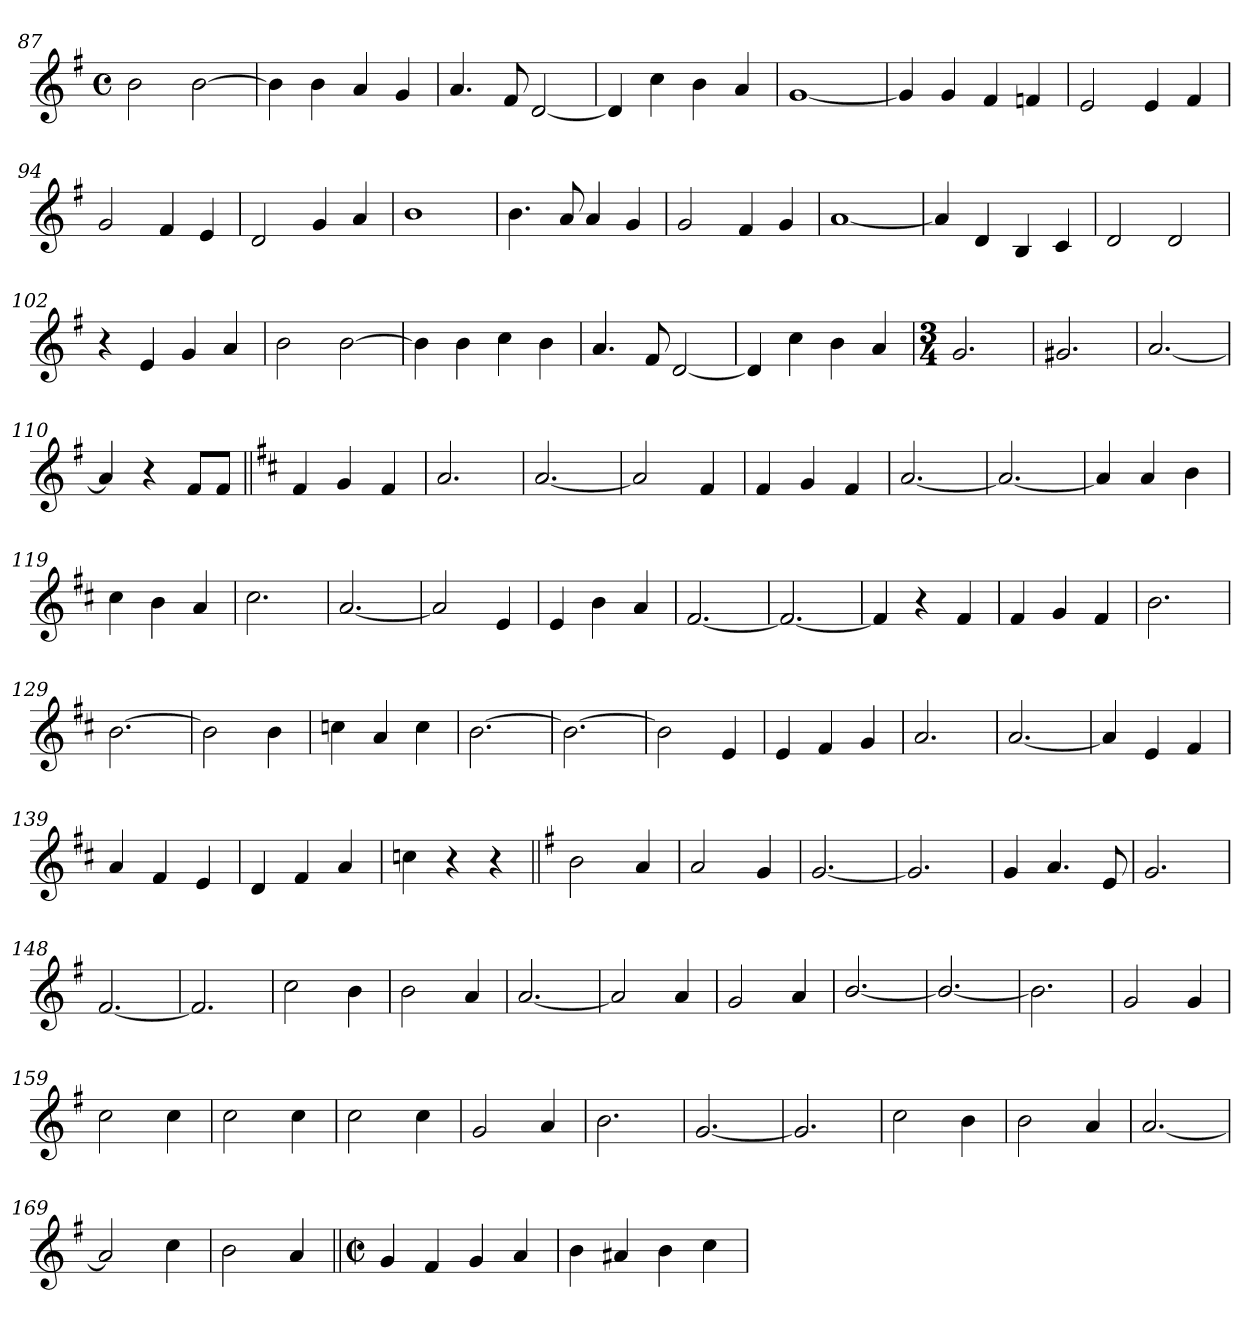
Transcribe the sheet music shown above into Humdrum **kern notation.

**kern
*part1
*staff1
*clefG2
*k[f#]
*G:
*M4/4
*met(c)
=87
2b\
[2b\
=88
4b\]
4b\
4a/
4g/
=89
4.a/
8f#/
[2d/
=90
4d/]
4cc\
4b\
4a/
=91
[1g
=92
4g/]
4g/
4f#/
4fn/
!!LO:LB:g=z
=93
2e/
4e/
4f#/
=94
2g/
4f#/
4e/
=95
2d/
4g/
4a/
=96
1b
=97
4.b\
8a/
4a/
4g/
=98
2g/
4f#/
4g/
=99
[1a
=100
4a/]
4d/
4B/
4c/
!!LO:LB:g=z
=101
2d/
2d/
=102
4r
4e/
4g/
4a/
=103
2b\
[2b\
=104
4b\]
4b\
4cc\
4b\
=105
4.a/
8f#/
[2d/
=106
4d/]
4cc\
4b\
4a/
=107
*M3/4
2.g/
=108
2.g#X/
!!LO:LB:g=z
=109
[2.a/
=110
4a/]
4r
8f#/L
8f#/J
=111||
*k[f#c#]
*D:
4f#/
4g/
4f#/
=112
2.a/
=113
[2.a/
=114
2a/]
4f#/
=115
4f#/
4g/
4f#/
=116
[2.a/
!!LO:LB:g=z
=117
2.a/_
=118
4a/]
4a/
4b\
=119
4cc#\
4b\
4a/
=120
2.cc#\
=121
[2.a/
=122
2a/]
4e/
=123
4e/
4b\
4a/
=124
[2.f#/
!!LO:LB:g=z
=125
2.f#/_
=126
4f#/]
4r
4f#/
=127
4f#/
4g/
4f#/
=128
2.b\
=129
[2.b\
=130
2b\]
4b\
=131
4ccn\
4a/
4cc\
=132
[2.b\
!!LO:LB:g=z
=133
2.b\_
=134
2b\]
4e/
=135
4e/
4f#/
4g/
=136
2.a/
=137
[2.a/
=138
4a/]
4e/
4f#/
=139
4a/
4f#/
4e/
=140
4d/
4f#/
4a/
!!LO:LB:g=z
=141
4ccn\
4r
4r
=142||
*k[f#]
*G:
2b\
4a/
=143
2a/
4g/
=144
[2.g/
=145
2.g/]
=146
4g/
4.a/
8e/
=147
2.g/
=148
[2.f#/
!!LO:LB:g=z
=149
2.f#/]
=150
2cc\
4b\
=151
2b\
4a/
=152
[2.a/
=153
2a/]
4a/
=154
2g/
4a/
=155
[2.b/
=156
2.b/_
!!LO:PB:g=z
=157
2.b\]
=158
2g/
4g/
=159
2cc\
4cc\
=160
2cc\
4cc\
=161
2cc\
4cc\
=162
2g/
4a/
=163
2.b\
=164
[2.g/
!!LO:LB:g=z
=165
2.g/]
=166
2cc\
4b\
=167
2b\
4a/
=168
[2.a/
=169
2a/]
4cc\
=170
2b\
4a/
=171||
*M2/2
*met(c|)
4g/
4f#/
4g/
4a/
=172
4b\
4a#X/
4b\
4cc\
=
*-
